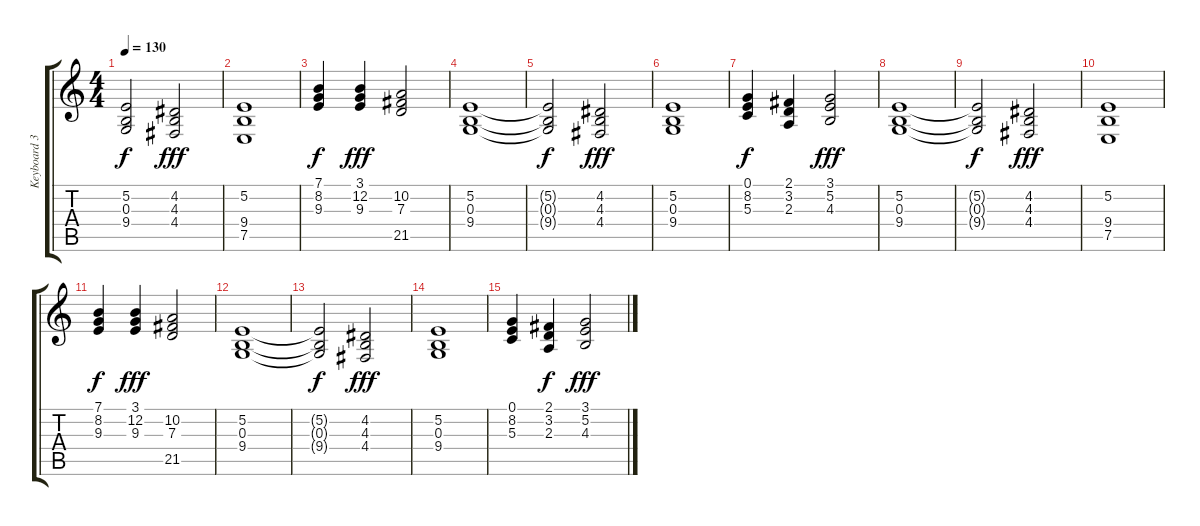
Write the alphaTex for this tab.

\track ("Keyboard 3" "Keyboard 3") {instrument choiraahs}
\staff {score tabs}
\tuning (E4 B3 G3 D3 A2 E2) {hide}
\ts (4 4)
\tempo 130
\clef g2
\ks c
(5.2{t} 0.3{t} 9.4{t}).2{dy f} (4.2 4.3 4.4).2{dy fff} |
(5.2 9.4 7.5).1 |
(7.1 8.2 9.3).4{dy f} (3.1 12.2 9.3).4{dy fff} (10.2 7.3 21.5).2 |
(5.2 0.3 9.4).1 |
(5.2{t} 0.3{t} 9.4{t}).2{dy f} (4.2 4.3 4.4).2{dy fff} |
(5.2 0.3 9.4).1 |
(0.1 8.2 5.3).4{dy f} (2.1 3.2 2.3).4 (3.1 5.2 4.3).2{dy fff} |
(5.2 0.3 9.4).1 |
(5.2{t} 0.3{t} 9.4{t}).2{dy f} (4.2 4.3 4.4).2{dy fff} |
(5.2 9.4 7.5).1 |
(7.1 8.2 9.3).4{dy f} (3.1 12.2 9.3).4{dy fff} (10.2 7.3 21.5).2 |
(5.2 0.3 9.4).1 |
(5.2{t} 0.3{t} 9.4{t}).2{dy f} (4.2 4.3 4.4).2{dy fff} |
(5.2 0.3 9.4).1 |
(0.1 8.2 5.3).4 (2.1 3.2 2.3).4{dy f} (3.1 5.2 4.3).2{dy fff}
